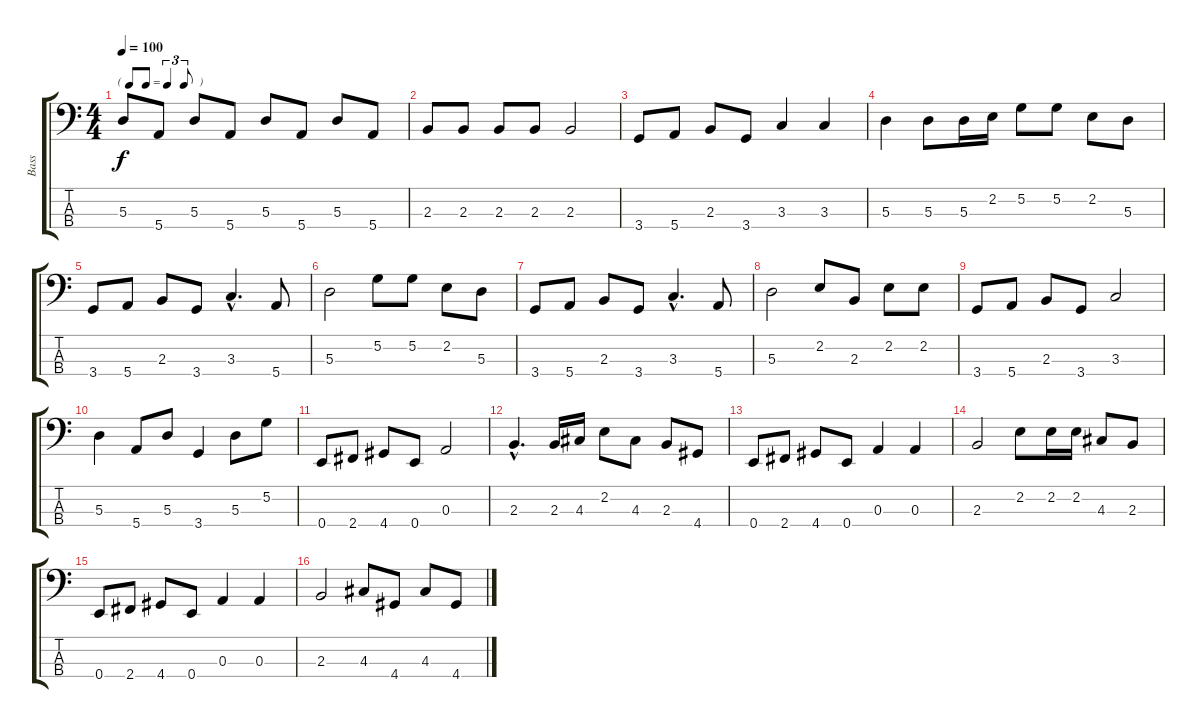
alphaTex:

\track ("Bass" "Bass") {instrument electricbassfinger}
\staff {score tabs}
\tuning (G2 D2 A1 E1) {hide}
\ts (4 4)
\tf triplet8th
\tempo 100
\clef f4
\ks c
5.3.8{dy f} 5.4.8 5.3.8 5.4.8 5.3.8 5.4.8 5.3.8 5.4.8 |
2.3.8 2.3.8 2.3.8 2.3.8 2.3.2 |
3.4.8 5.4.8 2.3.8 3.4.8 3.3.4 3.3.4 |
5.3.4 5.3.8 5.3.16 2.2.16 5.2.8 5.2.8 2.2.8 5.3.8 |
3.4.8 5.4.8 2.3.8 3.4.8 3.3{hac}.4{d} 5.4.8 |
5.3.2 5.2.8 5.2.8 2.2.8 5.3.8 |
3.4.8 5.4.8 2.3.8 3.4.8 3.3{hac}.4{d} 5.4.8 |
5.3.2 2.2.8 2.3.8 2.2.8 2.2.8 |
3.4.8 5.4.8 2.3.8 3.4.8 3.3.2 |
5.3.4 5.4.8 5.3.8 3.4.4 5.3.8 5.2.8 |
0.4.8 2.4.8 4.4.8 0.4.8 0.3.2 |
2.3{hac}.4{d} 2.3.16 4.3.16 2.2.8 4.3.8 2.3.8 4.4.8 |
0.4.8 2.4.8 4.4.8 0.4.8 0.3.4 0.3.4 |
2.3.2 2.2.8 2.2.16 2.2.16 4.3.8 2.3.8 |
0.4.8 2.4.8 4.4.8 0.4.8 0.3.4 0.3.4 |
2.3.2 4.3.8 4.4.8 4.3.8 4.4.8
